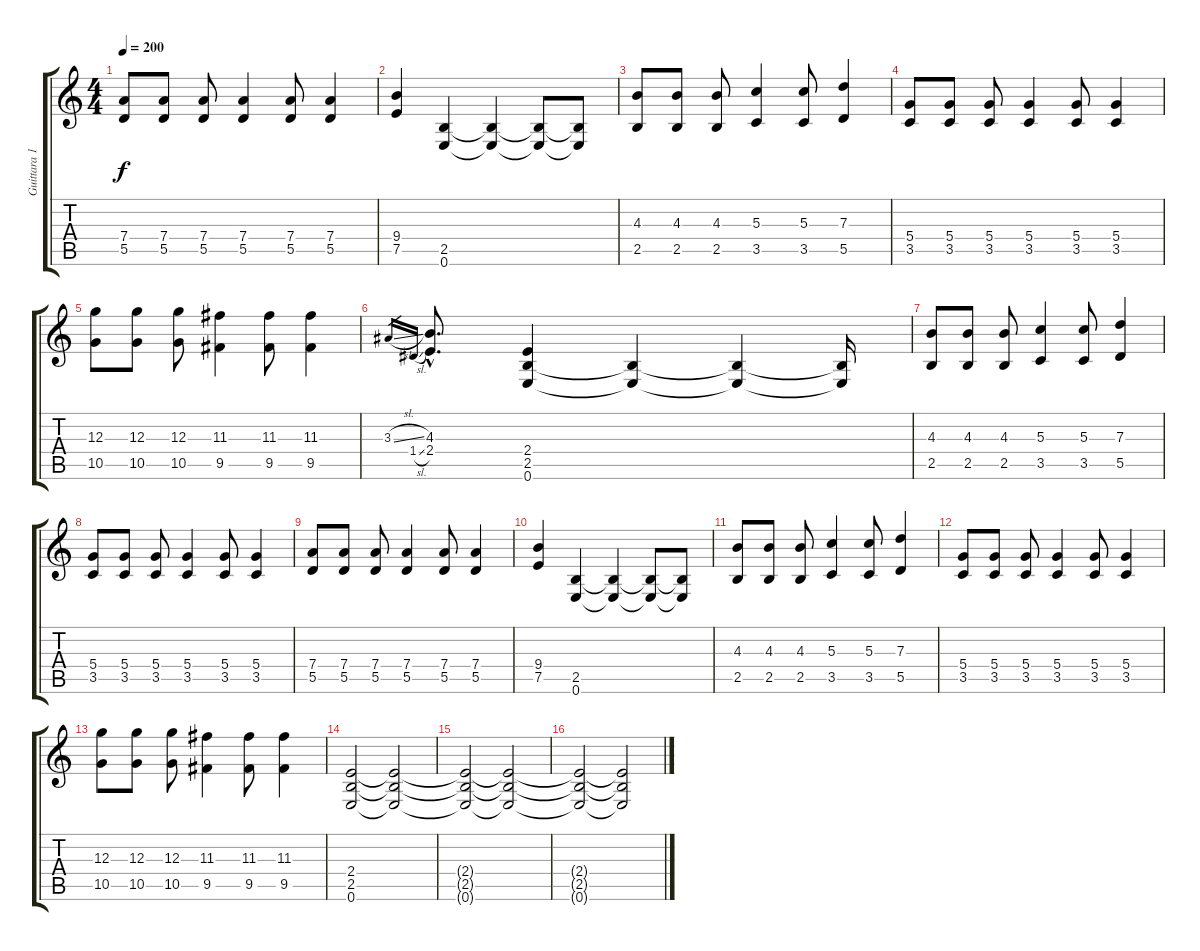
\track ("Guittara 1" "Guittara 1") {instrument distortionguitar}
\staff {score tabs}
\tuning (E4 B3 G3 D3 A2 E2) {hide}
\ts (4 4)
\tempo 200
\clef g2
\ks c
(7.4 5.5).8{dy f} (7.4 5.5).8 (7.4 5.5).8 (7.4 5.5).4 (7.4 5.5).8 (7.4 5.5).4 |
(9.4 7.5).4 (2.5 0.6).4 (2.5{t} 0.6{t}).4 (2.5{t} 0.6{t}).8 (2.5{t} 0.6{t}).8 |
(4.3 2.5).8 (4.3 2.5).8 (4.3 2.5).8 (5.3 3.5).4 (5.3 3.5).8 (7.3 5.5).4 |
(5.4 3.5).8 (5.4 3.5).8 (5.4 3.5).8 (5.4 3.5).4 (5.4 3.5).8 (5.4 3.5).4 |
(12.3 10.5).8 (12.3 10.5).8 (12.3 10.5).8 (11.3 9.5).4 (11.3 9.5).8 (11.3 9.5).4 |
3.3{sl}.16{gr} 1.4{sl}.16{gr} (4.3{hac} 2.4{hac}).8{d} (2.4 2.5 0.6).4 (2.5{t} 0.6{t}).4 (2.5{t} 0.6{t}).4 (2.5{t} 0.6{t}).16 |
(4.3 2.5).8 (4.3 2.5).8 (4.3 2.5).8 (5.3 3.5).4 (5.3 3.5).8 (7.3 5.5).4 |
(5.4 3.5).8 (5.4 3.5).8 (5.4 3.5).8 (5.4 3.5).4 (5.4 3.5).8 (5.4 3.5).4 |
(7.4 5.5).8 (7.4 5.5).8 (7.4 5.5).8 (7.4 5.5).4 (7.4 5.5).8 (7.4 5.5).4 |
(9.4 7.5).4 (2.5 0.6).4 (2.5{t} 0.6{t}).4 (2.5{t} 0.6{t}).8 (2.5{t} 0.6{t}).8 |
(4.3 2.5).8 (4.3 2.5).8 (4.3 2.5).8 (5.3 3.5).4 (5.3 3.5).8 (7.3 5.5).4 |
(5.4 3.5).8 (5.4 3.5).8 (5.4 3.5).8 (5.4 3.5).4 (5.4 3.5).8 (5.4 3.5).4 |
(12.3 10.5).8 (12.3 10.5).8 (12.3 10.5).8 (11.3 9.5).4 (11.3 9.5).8 (11.3 9.5).4 |
(2.4 2.5 0.6).2 (2.4{t} 2.5{t} 0.6{t}).2 |
(2.4{t} 2.5{t} 0.6{t}).2{volume 13} (2.4{t} 2.5{t} 0.6{t}).2{volume 12} |
(2.4{t} 2.5{t} 0.6{t}).2{volume 11} (2.4{t} 2.5{t} 0.6{t}).2{volume 9}
